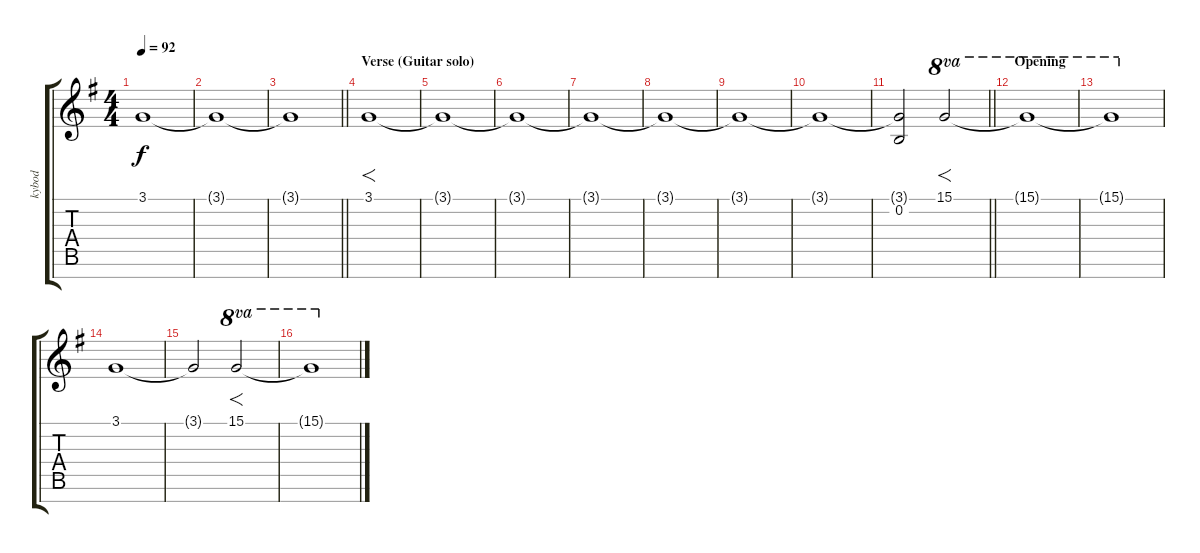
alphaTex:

\track ("kybod" "kybod") {instrument synthstrings2}
\staff {score tabs}
\tuning (E4 B3 G3 D3 A2 E2 B1) {hide}
\ts (4 4)
\tempo 92
\clef g2
\ks g
3.1{t}.1{dy f} |
3.1{t}.1 |
\barLineRight lightlight
3.1{t}.1 |
\section ("" "Verse (Guitar solo)")
3.1.1{f} |
3.1{t}.1 |
3.1{t}.1 |
3.1{t}.1 |
3.1{t}.1 |
3.1{t}.1 |
3.1{t}.1 |
\barLineRight lightlight
(3.1{t} 0.2).2 15.1.2{f ot 8va} |
\section ("" "Opening")
15.1{t}.1{ot 8va} |
15.1{t}.1{ot 8va} |
3.1.1 |
3.1{t}.2 15.1.2{f ot 8va} |
15.1{t}.1{ot 8va}
